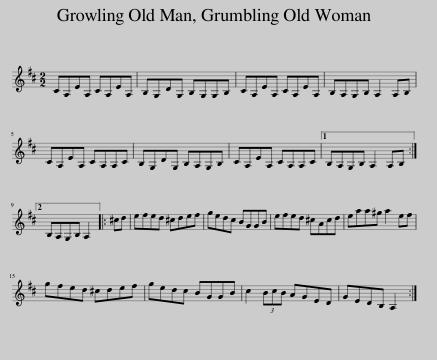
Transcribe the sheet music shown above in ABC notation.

X:1
L:1/8
M:2/2
I:linebreak $
K:D
V:1 treble
V:1
 CA,EA, CA,EA, | B,G,DG, B,G,G,B, | CA,EA, CA,EA, | B,A,G,B, A,2 A,B, |$ CA,EA, CA,A,C | %5
 B,G,DG, B,A,G,B, | CA,EA, CA,A,C |1 B,A,G,B, A,2 A,B, :|2$ B,A,G,B, A,2 |: ^cd | %10
 efed ^cdef | gedc BGGB | efed ^cAcd | eaa^g a2 ef |$ gfed ^cdef | %15
 gedc BGGB | c2 (3BcB AGED | GEDB, A,2 :| %18
